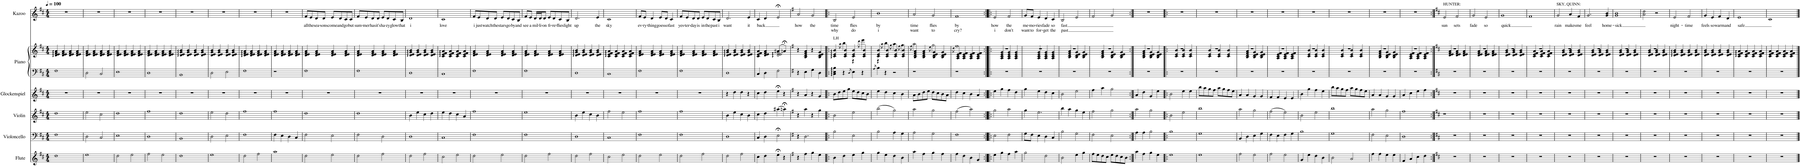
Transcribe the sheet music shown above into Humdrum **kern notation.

**kern	**kern	**kern	**kern	**kern	**kern	**kern	**text	**text
*part6	*part5	*part4	*part3	*part2	*part2	*part1	*part1	*part1
*staff7	*staff6	*staff5	*staff4	*staff3	*staff2	*staff1	*staff1	*staff1
*I"Flute	*I"Violoncello	*I"Violin	*I"Glockenspiel	*I"Piano	*	*I"Kazoo	*	*
*I'Fl.	*I'Vc.	*I'Vln.	*I'Glock.	*I'Pno.	*	*I'Kaz.	*	*
*clefG2	*clefF4	*clefG2	*clefG2	*clefF4	*clefG2	*clefG2	*	*
*	*	*	*Trd-14c-24	*	*	*	*	*
*k[f#c#]	*k[f#c#]	*k[f#c#]	*k[f#c#]	*k[f#c#]	*k[f#c#]	*k[f#c#]	*	*
*M4/4	*M4/4	*M4/4	*M4/4	*M4/4	*M4/4	*M4/4	*	*
*MM100	*MM100	*MM100	*MM100	*MM100	*MM100	*MM100	*	*
=1	=1	=1	=1	=1	=1	=1	=1	=1
1dd	1F#	1dd	1r	1F#	4d/:: 4e/:: 4f#/:: 4a/::	1r	.	.
.	.	.	.	.	4d/ 4e/ 4f#/ 4a/	.	.	.
.	.	.	.	.	4d/ 4e/ 4f#/ 4a/	.	.	.
.	.	.	.	.	4d/ 4e/ 4f#/ 4a/	.	.	.
=2	=2	=2	=2	=2	=2	=2	=2	=2
1ee	2D\	2ee\	1r	2D\	4d/ 4e/ 4f#/ 4a/	1r	.	.
.	.	.	.	.	4d/ 4e/ 4f#/ 4a/	.	.	.
.	2C#/	2cc#\	.	2C#/	4d/ 4e/ 4f#/ 4a/	.	.	.
.	.	.	.	.	4d/ 4e/ 4f#/ 4a/	.	.	.
=3	=3	=3	=3	=3	=3	=3	=3	=3
2dd\	1E	1dd	1r	1E	4d/ 4e/ 4f#/ 4a/	1r	.	.
.	.	.	.	.	4d/ 4e/ 4f#/ 4a/	.	.	.
2ee\	.	.	.	.	4d/ 4e/ 4f#/ 4a/	.	.	.
.	.	.	.	.	4d/ 4e/ 4f#/ 4a/	.	.	.
=4	=4	=4	=4	=4	=4	=4	=4	=4
2ff#\	1D	1ff#	1r	1D	4d/ 4e/ 4f#/ 4a/	1r	.	.
.	.	.	.	.	4d/ 4e/ 4f#/ 4a/	.	.	.
2ee\	.	.	.	.	4d/ 4e/ 4f#/ 4a/	.	.	.
.	.	.	.	.	4d/ 4e/ 4f#/ 4a/	.	.	.
=5	=5	=5	=5	=5	=5	=5	=5	=5
1dd	1BB	1dd	1r	1BB	4d/:: 4e/:: 4g/:: 4b/::	1r	.	.
.	.	.	.	.	4d/ 4e/ 4g/ 4b/	.	.	.
.	.	.	.	.	4d/ 4e/ 4g/ 4b/	.	.	.
.	.	.	.	.	4d/ 4e/ 4g/ 4b/	.	.	.
=6	=6	=6	=6	=6	=6	=6	=6	=6
1ee	2D\	2ee\	1r	2D\	4d/ 4e/ 4g/ 4b/	1r	.	.
.	.	.	.	.	4d/ 4e/ 4g/ 4b/	.	.	.
.	2E\	2dd\	.	2E\	4d/ 4e/ 4g/ 4b/	.	.	.
.	.	.	.	.	4d/ 4e/ 4g/ 4b/	.	.	.
=7	=7	=7	=7	=7	=7	=7	=7	=7
2dd\	1F#	1ff#	1r	1F#	4d/:: 4e/:: 4f#/:: 4a/::	1r	.	.
.	.	.	.	.	4d/ 4e/ 4f#/ 4a/	.	.	.
2ff#\	.	.	.	.	4d/ 4e/ 4f#/ 4a/	.	.	.
.	.	.	.	.	4d/ 4e/ 4f#/ 4a/	.	.	.
=8	=8	=8	=8	=8	=8	=8	=8	=8
1aa	4F#\	1ff#	1r	1r	4d/ 4e/ 4f#/ 4a/	1r	.	.
.	4E\	.	.	.	4d/ 4e/ 4f#/ 4a/	.	.	.
.	4D\	.	.	.	4d/ 4e/ 4f#/ 4a/	.	.	.
.	4C#/	.	.	.	4d/ 4e/ 4f#/ 4a/	.	.	.
=9	=9	=9	=9	=9	=9	=9	=9	=9
!	!	!	!	!	!	!	!LO:LY:b	!
2dd\	2F#\	1dd	1r	1F#	4d/ 4e/ 4f#/ 4a/	8f#/L	all	.
!	!	!	!	!	!	!	!LO:LY:b	!
.	.	.	.	.	.	8e/	the	.
!	!	!	!	!	!	!	!LO:LY:b	!
.	.	.	.	.	4d/ 4e/ 4f#/ 4a/	8d/	sea-	.
!	!	!	!	!	!	!	!LO:LY:b	!
.	.	.	.	.	.	8d/J	-sons	.
!	!	!	!	!	!	!	!LO:LY:b	!
2ee\	2E\	.	.	.	4d/ 4e/ 4f#/ 4a/	8e/L	come	.
!	!	!	!	!	!	!	!LO:LY:b	!
.	.	.	.	.	.	8d/	and	.
!	!	!	!	!	!	!	!LO:LY:b	!
.	.	.	.	.	4d/ 4e/ 4f#/ 4a/	8c#/	go	.
!	!	!	!	!	!	!	!LO:LY:b	!
.	.	.	.	.	.	8c#/J	but	.
=10	=10	=10	=10	=10	=10	=10	=10	=10
!	!	!	!	!	!	!	!LO:LY:b	!
2dd\	2F#\	1dd	1r	1F#	4d/ 4e/ 4f#/ 4a/	8f#/L	sum-	.
!	!	!	!	!	!	!	!LO:LY:b	!
.	.	.	.	.	.	8e/	-mer	.
!	!	!	!	!	!	!	!LO:LY:b	!
.	.	.	.	.	4d/ 4e/ 4f#/ 4a/	8d/	has	.
!	!	!	!	!	!	!	!LO:LY:b	!
.	.	.	.	.	.	8d/J	it's	.
!	!	!	!	!	!	!	!LO:LY:b	!
2ff#\	2D\	.	.	.	4d/ 4e/ 4f#/ 4a/	8e/L	ha-	.
!	!	!	!	!	!	!	!LO:LY:b	!
.	.	.	.	.	.	8d/	-zy	.
!	!	!	!	!	!	!	!LO:LY:b	!
.	.	.	.	.	4d/ 4e/ 4f#/ 4a/	8c#/	glow	.
!	!	!	!	!	!	!	!LO:LY:b	!
.	.	.	.	.	.	8B/J	that	.
=11	=11	=11	=11	=11	=11	=11	=11	=11
!	!	!	!	!	!	!	!LO:LY:b	!
2dd\	1D	4b\	1r	1D	4d/:: 4e/:: 4g/:: 4b/::	1d	i	.
.	.	4ee\	.	.	4d/ 4e/ 4g/ 4b/	.	.	.
2ff#\	.	4cc#\	.	.	4d/ 4e/ 4g/ 4b/	.	.	.
.	.	4dd\	.	.	4d/ 4e/ 4g/ 4b/	.	.	.
=12	=12	=12	=12	=12	=12	=12	=12	=12
!	!	!	!	!	!	!	!LO:LY:b	!
2cc#\	1C#	4ee\	1r	1C#	4c#/:: 4e/:: 4f#/:: 4a/::	1c#	love	.
.	.	4dd\	.	.	4c#/ 4e/ 4f#/ 4a/	.	.	.
2ee\	.	4cc#\	.	.	4c#/ 4e/ 4f#/ 4a/	.	.	.
.	.	4a/	.	.	4c#/ 4e/ 4f#/ 4a/	.	.	.
=13	=13	=13	=13	=13	=13	=13	=13	=13
!	!	!	!	!	!	!	!LO:LY:b	!
2dd\	1F#	1ff#	1r	1F#	4d/ 4e/ 4f#/ 4a/	8f#/L	i	.
!	!	!	!	!	!	!	!LO:LY:b	!
.	.	.	.	.	.	8e/	just	.
!	!	!	!	!	!	!	!LO:LY:b	!
.	.	.	.	.	4d/ 4e/ 4f#/ 4a/	8d/	watch	.
!	!	!	!	!	!	!	!LO:LY:b	!
.	.	.	.	.	.	8d/J	the	.
!	!	!	!	!	!	!	!LO:LY:b	!
2ee\	.	.	.	.	4d/ 4e/ 4f#/ 4a/	8e/L	stars	.
!	!	!	!	!	!	!	!LO:LY:b	!
.	.	.	.	.	.	8d/	go	.
!	!	!	!	!	!	!	!LO:LY:b	!
.	.	.	.	.	4d/ 4e/ 4f#/ 4a/	8c#/	by	.
!	!	!	!	!	!	!	!LO:LY:b	!
.	.	.	.	.	.	8B/J	and	.
=14	=14	=14	=14	=14	=14	=14	=14	=14
!	!	!	!	!	!	!	!LO:LY:b	!
2dd\	1F#	1ee	1r	1F#	4d/ 4e/ 4f#/ 4a/	8f#/L	see	.
!	!	!	!	!	!	!	!LO:LY:b	!
.	.	.	.	.	.	8e/J	a	.
!	!	!	!	!	!	!	!LO:LY:b	!
.	.	.	.	.	4d/ 4e/ 4f#/ 4a/	16d/LL	mil-	.
!	!	!	!	!	!	!	!LO:LY:b	!
.	.	.	.	.	.	16d/J	-li-	.
!	!	!	!	!	!	!	!LO:LY:b	!
.	.	.	.	.	.	8d/J	-on	.
!	!	!	!	!	!	!	!LO:LY:b	!
2ff#\	.	.	.	.	4d/ 4e/ 4f#/ 4a/	8e/L	fi-	.
!	!	!	!	!	!	!	!LO:LY:b	!
.	.	.	.	.	.	8d/	-re-	.
!	!	!	!	!	!	!	!LO:LY:b	!
.	.	.	.	.	4d/ 4e/ 4f#/ 4a/	8c#/	-flies	.
!	!	!	!	!	!	!	!LO:LY:b	!
.	.	.	.	.	.	8B/J	light	.
=15	=15	=15	=15	=15	=15	=15	=15	=15
!	!	!	!	!	!	!	!LO:LY:b	!
2dd\	1D	4b\	1r	1D	4d/:: 4e/:: 4g/:: 4b/::	2.d/	up	.
.	.	4ee\	.	.	4d/ 4e/ 4g/ 4b/	.	.	.
2ff#\	.	4cc#\	.	.	4d/ 4e/ 4g/ 4b/	.	.	.
!	!	!	!	!	!	!	!LO:LY:b	!
.	.	4b\	.	.	4d/ 4e/ 4g/ 4b/	4e/	the	.
=16	=16	=16	=16	=16	=16	=16	=16	=16
!	!	!	!	!	!	!	!LO:LY:b	!
2cc#\	1C#	2ff#\	1r	1C#	4c#/:: 4e/:: 4f#/:: 4a/::	1c#	sky	.
.	.	.	.	.	4c#/ 4e/ 4f#/ 4a/	.	.	.
2ee\	.	2ee\	.	.	4c#/ 4e/ 4f#/ 4a/	.	.	.
.	.	.	.	.	4c#/ 4e/ 4f#/ 4a/	.	.	.
=17	=17	=17	=17	=17	=17	=17	=17	=17
!	!	!	!	!	!	!	!LO:LY:b	!
2dd\	1F#	1ff#	1r	1F#	4d/ 4e/ 4f#/ 4a/	8f#/L	ev-	.
!	!	!	!	!	!	!	!LO:LY:b	!
.	.	.	.	.	.	8e/J	-ry-	.
!	!	!	!	!	!	!	!LO:LY:b	!
.	.	.	.	.	4d/ 4e/ 4f#/ 4a/	4d/	-thing	.
!	!	!	!	!	!	!	!LO:LY:b	!
2ee\	.	.	.	.	4d/ 4e/ 4f#/ 4a/	8e/L	goes	.
!	!	!	!	!	!	!	!LO:LY:b	!
.	.	.	.	.	.	8d/J	so	.
!	!	!	!	!	!	!	!LO:LY:b	!
.	.	.	.	.	4d/ 4e/ 4f#/ 4a/	4c#/	fast	.
=18	=18	=18	=18	=18	=18	=18	=18	=18
!	!	!	!	!	!	!	!LO:LY:b	!
2dd\	1F#	1ff#	1r	1F#	4d/ 4e/ 4f#/ 4a/	8f#/L	yes-	.
!	!	!	!	!	!	!	!LO:LY:b	!
.	.	.	.	.	.	8e/	-ter-	.
!	!	!	!	!	!	!	!LO:LY:b	!
.	.	.	.	.	4d/ 4e/ 4f#/ 4a/	8d/	-day	.
!	!	!	!	!	!	!	!LO:LY:b	!
.	.	.	.	.	.	8d/J	is	.
!	!	!	!	!	!	!	!LO:LY:b	!
2ff#\	.	.	.	.	4d/ 4e/ 4f#/ 4a/	8e/L	in	.
!	!	!	!	!	!	!	!LO:LY:b	!
.	.	.	.	.	.	8d/	the	.
!	!	!	!	!	!	!	!LO:LY:b	!
.	.	.	.	.	4d/ 4e/ 4f#/ 4a/	8c#/	past	.
!	!	!	!	!	!	!	!LO:LY:b	!
.	.	.	.	.	.	8B/J	i	.
=19	=19	=19	=19	=19	=19	=19	=19	=19
!	!	!	!	!	!	!	!LO:LY:b	!
2dd\	1D	4b\	4r	1D	4d/:: 4e/:: 4g/:: 4b/::	2.d/	want	.
.	.	4ee\	4dd\	.	4d/ 4e/ 4g/ 4b/	.	.	.
2ff#\	.	4cc#\	4dd\	.	4d/ 4e/ 4g/ 4b/	.	.	.
!	!	!	!	!	!	!	!LO:LY:b	!
.	.	4b\	4r	.	4d/ 4e/ 4g/ 4b/	4e/	it	.
=20	=20	=20	=20	=20	=20	=20	=20	=20
*	*	*	*	*	*^	*	*	*
!	!	!	!	!	!	!	!	!LO:LY:b	!
4cc#\	4C#/	4cc#\	4cc#\	4C#/	4c#/ 4e/ 4f#/ 4a/	2ryy	4c#/	back	.
4dd\	4D\	4dd\	4dd\	4D\	4d/ 4e/ 4f#/ 4a/	.	4d/	.	.
4ee;<\	2E;<\	(4aa#X\	4ee;<\	2F#\	2d/:: 2e/:: 2f#/::	(>4a#X/	2e;</	.	.
4r	.	4aan;<\)	4r	.	.	4an;</)	.	.	.
*	*	*	*	*	*v	*v	*	*	*
=21	=21	=21	=21	=21	=21	=21	=21	=21
*k[f#]	*k[f#]	*k[f#]	*k[f#]	*k[f#]	*k[f#]	*k[f#]	*	*
*	*	*	*	*	*^	*	*	*
!	!	!	!	!	!	!	!	!LO:LY:b	!
*	*	*	*	*	*v	*v	*	*	*
4r	4r	4r	4r	4r	4r	2a/	how	.
4ff#\	2.D\	4aa\	4a/	4E\	4B/ 4d/ 4f#/ 4a/	.	.	.
!	!	!	!	!	!	!	!LO:LY:b	!
4gg\	.	4r	4r	4G\	4r	2g/	the	.
4ee\	.	4gg\	4g/	4D\	4B/ 4d/ 4e/ 4g/	.	.	.
=22!|:	=22!|:	=22!|:	=22!|:	=22!|:	=22!|:	=22!|:	=22!|:	=22!|:
*	*	*	*	*	*^	*	*	*
!	!	!	!	!	!LO:TX:a:t=LH	!	!	!	!
!	!	!	!	!	!	!	!	!LO:LY:b	!LO:LY:b
4b\	2B\	2b\	8b\L	4C\: 4E\: 4B\:	4c/:: 4e/:: 4b/::	4ryy	2B/	time	why
.	.	.	8dd\	.	.	.	.	.	.
.	.	.	.	.	.	8qaa\	.	.	.
4dd\	.	.	8ee\	4r	4c/ 4e/ 4b/	4bb\	.	.	.
.	.	.	8gg\J	.	.	.	.	.	.
.	.	.	.	8qD/	.	.	.	.	.
!	!	!	!	!	!	!	!	!LO:LY:b	!LO:LY:b
4ee\	2E\	2ee\	8ee\L	4E\	4c/ 4e/ 4b/	4r	2e/	flies	do
.	.	.	8dd\	.	.	.	.	.	.
.	.	.	.	.	.	8qddd\	.	.	.
4gg\	.	.	8cc\	4r	4c/ 4e/ 4b/	4eee\	.	.	.
.	.	.	8b\J	.	.	.	.	.	.
=23	=23	=23	=23	=23	=23	=23	=23	=23	=23
.	.	.	.	8qA/	.	.	.	.	.
!	!	!	!	!	!	!	!	!LO:LY:b	!LO:LY:b
4gg\	2B\	(2bb\	4ee\	4B\	4c/ 4e/ 4b/	4r	1b	by	i
.	.	.	.	.	.	8qaa\	.	.	.
4ee\	.	.	4dd\	4r	4c/ 4e/ 4b/	4bb\	.	.	.
.	.	.	.	.	.	8qgg\	.	.	.
4dd\	4A\	2gg\)	4cc\	2r	4c/ 4e/ 4b/	4aa\	.	.	.
.	.	.	.	.	.	8qff#\	.	.	.
4b\	4G\	.	4b\	.	4c/ 4e/ 4b/	4gg\	.	.	.
=24	=24	=24	=24	=24	=24	=24	=24	=24	=24
.	.	.	.	.	.	8qff#\	.	.	.
!	!	!	!	!	!	!	!	!LO:LY:b	!LO:LY:b
4aa\	2A\	2aa\	8a\L	1r	4B/ 4d/ 4f#/ 4a/	2aa\	2a/	time	want
.	.	.	8b\	.	.	.	.	.	.
4ff#\	.	.	8dd\	.	4B/ 4d/ 4f#/ 4a/	.	.	.	.
.	.	.	8ee\J	.	.	.	.	.	.
.	.	.	.	.	.	8qee\	.	.	.
!	!	!	!	!	!	!	!	!LO:LY:b	!LO:LY:b
4gg\	2G\	2gg\	8dd\L	.	4B/ 4d/ 4e/ 4g/	2gg\	2g/	flies	to
.	.	.	8cc\	.	.	.	.	.	.
4ff#\	.	.	8b\	.	4B/ 4d/ 4e/ 4g/	.	.	.	.
.	.	.	8a\J	.	.	.	.	.	.
=25	=25	=25	=25	=25	=25	=25	=25	=25	=25
.	.	.	.	.	.	8qdd\	.	.	.
!	!	!	!	!	!	!	!	!LO:LY:b	!LO:LY:b
4ff#\	1F#	(2ff#\	4dd\	1r	4A/ 4c/ 4e/ 4f#/	1ff#	1f#	by	cry?
4dd\	.	.	4cc\	.	4A/ 4c/ 4e/ 4f#/	.	.	.	.
4b\	.	2aa\)	4b\	.	4A/ 4c/ 4e/ 4f#/	.	.	.	.
4g/	.	.	4a/	.	4A/ 4c/ 4e/ 4f#/	.	.	.	.
*	*	*	*	*	*v	*v	*	*	*
=26:|!|:	=26:|!|:	=26:|!|:	=26:|!|:	=26:|!|:	=26:|!|:	=26:|!|:	=26:|!|:	=26:|!|:
!	!	!	!	!	!	!	!LO:LY:b	!LO:LY:b
4ee\	2E\	2gg\	4ee\	1r	1r	2e/	how	i
4gg\	.	.	4gg\	.	.	.	.	.
!	!	!	!	!	!	!	!LO:LY:b	!LO:LY:b
4ff#\	2F#\	2aa\	4ff#\	.	.	2f#/	the	don't
4aa\	.	.	4dd\	.	.	.	.	.
2.ryy	2.ryy	2.ryy	2.ryy	2.ryy	4A/ 4c/ 4e/ 4g/	2.ryy	.	.
.	.	.	.	.	4A/ 4c/ 4e/ 4g/	.	.	.
.	.	.	.	.	4A/ 4c/ 4e/ 4g/	.	.	.
=27	=27	=27	=27	=27	=27	=27	=27	=27
!	!	!	!	!	!	!	!LO:LY:b	!LO:LY:b
2gg\	8G\L	4gg\	4gg\	1r	1r	8g/L	me-	want
!	!	!	!	!	!	!	!LO:LY:b	!LO:LY:b
.	8F#\J	.	.	.	.	8f#/J	-mo-	to
!	!	!	!	!	!	!	!LO:LY:b	!LO:LY:b
.	4E\	2.ee\	4ee\	.	.	4e/	-ries	for-
!	!	!	!	!	!	!	!LO:LY:b	!LO:LY:b
2dd\	4D\	.	4dd\	.	.	4d/	fade	-get
!	!	!	!	!	!	!	!LO:LY:b	!LO:LY:b
.	4C/	.	4cc\	.	.	4c/	so	the
2.ryy	2.ryy	2.ryy	2.ryy	2.ryy	4A/ 4c/ 4e/ 4g/	2.ryy	.	.
.	.	.	.	.	4A/ 4c/ 4e/ 4g/	.	.	.
.	.	.	.	.	4A/ 4c/ 4e/ 4g/	.	.	.
=28	=28	=28	=28	=28	=28	=28	=28	=28
!	!	!	!	!	!	!	!LO:LY:b	!LO:LY:b
2b\	2B\	4bb\	2b\	1r	1r	2B/	fast	past
.	.	4aa\	.	.	.	.	.	.
4ee\	2G\	4gg\	2ee\	.	.	2e/	.	.
4gg\	.	4ee\	.	.	.	.	.	.
2.ryy	2.ryy	2.ryy	2.ryy	2.ryy	4B/ 4d/ 4f#/ 4a/	2.ryy	.	.
.	.	.	.	.	4B/ 4d/ 4e/ 4g/	.	.	.
.	.	.	.	.	4B/ 4d/ 4e/ 4g/	.	.	.
=29	=29	=29	=29	=29	=29	=29	=29	=29
8ff#\L	2F#\	2ff#\	4ff#\	1r	1r	2f#/	.	.
8ee\	.	.	.	.	.	.	.	.
8dd\	.	.	4aa\	.	.	.	.	.
8cc\J	.	.	.	.	.	.	.	.
8ee\L	2E\	2gg\	2gg\	.	.	2g/	.	.
8dd\	.	.	.	.	.	.	.	.
8cc\	.	.	.	.	.	.	.	.
8b\J	.	.	.	.	.	.	.	.
2.ryy	2.ryy	2.ryy	2.ryy	2.ryy	4B/ 4d/ 4f#/ 4a/	2.ryy	.	.
.	.	.	.	.	4B/ 4d/ 4e/ 4g/	.	.	.
.	.	.	.	.	4B/ 4d/ 4e/ 4g/	.	.	.
=30:|!	=30:|!	=30:|!	=30:|!	=30:|!	=30:|!	=30:|!	=30:|!	=30:|!
4aa\	4A\	2aa\	4a/	1r	1r	1r	.	.
4ff#\	4A\	.	4dd\	.	.	.	.	.
4gg\	2B\	2gg\	4g/	.	.	.	.	.
4ee\	.	.	4ee\	.	.	.	.	.
2.ryy	2.ryy	2.ryy	2.ryy	2.ryy	4B/ 4d/ 4f#/ 4a/	2.ryy	.	.
.	.	.	.	.	4B/ 4d/ 4e/ 4g/	.	.	.
.	.	.	.	.	4B/ 4d/ 4e/ 4g/	.	.	.
=31!|:	=31!|:	=31!|:	=31!|:	=31!|:	=31!|:	=31!|:	=31!|:	=31!|:
1ee	1B	2b\	2b\	1r	1r	1r	.	.
.	.	2ee\	4ee\	.	.	.	.	.
.	.	.	4ee\	.	.	.	.	.
2.ryy	2.ryy	2.ryy	2.ryy	2.ryy	4c/ 4e/ 4b/	2.ryy	.	.
.	.	.	.	.	4c/ 4e/ 4b/	.	.	.
.	.	.	.	.	4c/ 4e/ 4b/	.	.	.
=32	=32	=32	=32	=32	=32	=32	=32	=32
1ee	1G	1bb	8bb\L	1r	1r	1r	.	.
.	.	.	8aa\	.	.	.	.	.
.	.	.	8gg\	.	.	.	.	.
.	.	.	8ff#\J	.	.	.	.	.
.	.	.	8aa\L	.	.	.	.	.
.	.	.	8gg\	.	.	.	.	.
.	.	.	8ff#\	.	.	.	.	.
.	.	.	8ee\J	.	.	.	.	.
2.ryy	2.ryy	2.ryy	2.ryy	2.ryy	4c/ 4e/ 4b/	2.ryy	.	.
.	.	.	.	.	4c/ 4e/ 4b/	.	.	.
.	.	.	.	.	4c/ 4e/ 4b/	.	.	.
=33	=33	=33	=33	=33	=33	=33	=33	=33
2ff#\	4BB/	2aa\	4a/	1r	1r	1r	.	.
.	4D\	.	4a/	.	.	.	.	.
2ee\	4E\	2gg\	4g/	.	.	.	.	.
.	4G\	.	4g/	.	.	.	.	.
2.ryy	2.ryy	2.ryy	2.ryy	2.ryy	4B/ 4d/ 4f#/ 4a/	2.ryy	.	.
.	.	.	.	.	4B/ 4d/ 4e/ 4g/	.	.	.
.	.	.	.	.	4B/ 4d/ 4e/ 4g/	.	.	.
=34	=34	=34	=34	=34	=34	=34	=34	=34
2ff#\	4F#\	(2ff#\	4f#/	1r	1r	1r	.	.
.	4E\	.	4f#/	.	.	.	.	.
2ee\	4F#\	2ee\)	4e/	.	.	.	.	.
.	4G\	.	4e/	.	.	.	.	.
2.ryy	2.ryy	2.ryy	2.ryy	2.ryy	4A/ 4c/ 4e/ 4f#/	2.ryy	.	.
.	.	.	.	.	4A/ 4c/ 4e/ 4f#/	.	.	.
.	.	.	.	.	4A/ 4c/ 4e/ 4f#/	.	.	.
=35	=35	=35	=35	=35	=35	=35	=35	=35
4g/	1B	2b\	4b\	1r	1r	1r	.	.
4ee\	.	.	4gg\	.	.	.	.	.
4dd\	.	2ee\	4ff#\	.	.	.	.	.
4b\	.	.	4ee\	.	.	.	.	.
2.ryy	2.ryy	2.ryy	2.ryy	2.ryy	4c/ 4e/ 4b/	2.ryy	.	.
.	.	.	.	.	4c/ 4e/ 4b/	.	.	.
.	.	.	.	.	4c/ 4e/ 4b/	.	.	.
=36	=36	=36	=36	=36	=36	=36	=36	=36
2b\	1G	1bb	8bb\L	1r	1r	1r	.	.
.	.	.	8aa\	.	.	.	.	.
.	.	.	8gg\	.	.	.	.	.
.	.	.	8ff#\J	.	.	.	.	.
2a/	.	.	8aa\L	.	.	.	.	.
.	.	.	8gg\	.	.	.	.	.
.	.	.	8ff#\	.	.	.	.	.
.	.	.	8ee\J	.	.	.	.	.
2.ryy	2.ryy	2.ryy	2.ryy	2.ryy	4c/ 4e/ 4b/	2.ryy	.	.
.	.	.	.	.	4c/ 4e/ 4b/	.	.	.
.	.	.	.	.	4c/ 4e/ 4b/	.	.	.
=37	=37	=37	=37	=37	=37	=37	=37	=37
4ff#\	2F#\	2aa\	4a/	1r	1r	1r	.	.
4ff#\	.	.	4a/	.	.	.	.	.
4ee\	2E\	2gg\	4g/	.	.	.	.	.
4ee\	.	.	4g/	.	.	.	.	.
2.ryy	2.ryy	2.ryy	2.ryy	2.ryy	4B/ 4d/ 4f#/ 4a/	2.ryy	.	.
.	.	.	.	.	4B/ 4d/ 4e/ 4g/	.	.	.
.	.	.	.	.	4B/ 4d/ 4e/ 4g/	.	.	.
=38	=38	=38	=38	=38	=38	=38	=38	=38
4f#/	1D	1ff#	4a/	1r	1r	1r	.	.
4a/	.	.	4cc\	.	.	.	.	.
4cc\	.	.	4ee\	.	.	.	.	.
4dd\	.	.	4ff#\	.	.	.	.	.
2.ryy	2.ryy	2.ryy	2.ryy	2.ryy	4A/ 4c/ 4e/ 4f#/	2.ryy	.	.
.	.	.	.	.	4A/ 4c/ 4e/ 4f#/	.	.	.
.	.	.	.	.	4A/ 4c/ 4e/ 4f#/	.	.	.
=39:|!	=39:|!	=39:|!	=39:|!	=39:|!	=39:|!	=39:|!	=39:|!	=39:|!
*k[f#c#]	*k[f#c#]	*k[f#c#]	*k[f#c#]	*k[f#c#]	*k[f#c#]	*k[f#c#]	*	*
!	!	!	!	!	!	!LO:TX:a:t=HUNTER&colon;	!	!
!	!	!	!	!	!	!	!LO:LY:b	!
1r	1r	1r	1r	1r	1r	2e/	sun	.
!	!	!	!	!	!	!	!LO:LY:b	!
.	.	.	.	.	.	2f#/	sets	.
2.ryy	2.ryy	2.ryy	2.ryy	2.ryy	4d/ 4e/ 4f#/ 4a/	2.ryy	.	.
.	.	.	.	.	4d/ 4e/ 4f#/ 4a/	.	.	.
.	.	.	.	.	4d/ 4e/ 4f#/ 4a/	.	.	.
=40	=40	=40	=40	=40	=40	=40	=40	=40
!	!	!	!	!	!	!	!LO:LY:b	!
1r	1r	1r	1r	1r	1r	2g/	fade	.
!	!	!	!	!	!	!	!LO:LY:b	!
.	.	.	.	.	.	2e/	so	.
2.ryy	2.ryy	2.ryy	2.ryy	2.ryy	4d/ 4e/ 4f#/ 4a/	2.ryy	.	.
.	.	.	.	.	4d/ 4e/ 4f#/ 4a/	.	.	.
.	.	.	.	.	4d/ 4e/ 4f#/ 4a/	.	.	.
=41	=41	=41	=41	=41	=41	=41	=41	=41
!	!	!	!	!	!	!	!LO:LY:b	!
1r	1r	1r	1r	1r	1r	1g	quick	.
2.ryy	2.ryy	2.ryy	2.ryy	2.ryy	4d/ 4e/ 4g/ 4b/	2.ryy	.	.
.	.	.	.	.	4d/ 4e/ 4g/ 4b/	.	.	.
.	.	.	.	.	4d/ 4e/ 4g/ 4b/	.	.	.
=42	=42	=42	=42	=42	=42	=42	=42	=42
1r	1r	1r	1r	1r	1r	1f#	.	.
2.ryy	2.ryy	2.ryy	2.ryy	2.ryy	4c#/ 4e/ 4f#/ 4a/	2.ryy	.	.
.	.	.	.	.	4c#/ 4e/ 4f#/ 4a/	.	.	.
.	.	.	.	.	4c#/ 4e/ 4f#/ 4a/	.	.	.
=43	=43	=43	=43	=43	=43	=43	=43	=43
!	!	!	!	!	!	!LO:TX:a:t=SKY, QUINN&colon;	!	!
!	!	!	!	!	!	!	!LO:LY:b	!
1r	1r	1r	1r	1r	1r	2g/	rain	.
!	!	!	!	!	!	!	!LO:LY:b	!
.	.	.	.	.	.	4a/	makes	.
!	!	!	!	!	!	!	!LO:LY:b	!
.	.	.	.	.	.	4f#/	me	.
2.ryy	2.ryy	2.ryy	2.ryy	2.ryy	4d/ 4e/ 4g/ 4b/	2.ryy	.	.
.	.	.	.	.	4d/ 4e/ 4g/ 4b/	.	.	.
.	.	.	.	.	4d/ 4e/ 4g/ 4b/	.	.	.
=44	=44	=44	=44	=44	=44	=44	=44	=44
!	!	!	!	!	!	!	!LO:LY:b	!
1r	1r	1r	1r	1r	1r	2.g/	feel	.
!	!	!	!	!	!	!	!LO:LY:b	!
.	.	.	.	.	.	4g/ 4b/	home-	.
2.ryy	2.ryy	2.ryy	2.ryy	2.ryy	4d/ 4e/ 4g/ 4b/	2.ryy	.	.
.	.	.	.	.	4d/ 4e/ 4g/ 4b/	.	.	.
.	.	.	.	.	4d/ 4e/ 4g/ 4b/	.	.	.
=45	=45	=45	=45	=45	=45	=45	=45	=45
!	!	!	!	!	!	!	!LO:LY:b	!
1r	1r	1r	1r	1r	1r	1g 1b	-sick	.
2.ryy	2.ryy	2.ryy	2.ryy	2.ryy	4d/ 4e/ 4g/ 4b/	2.ryy	.	.
.	.	.	.	.	4d/ 4e/ 4g/ 4b/	.	.	.
.	.	.	.	.	4d/ 4e/ 4g/ 4b/	.	.	.
=46	=46	=46	=46	=46	=46	=46	=46	=46
1r	1r	1r	1r	1r	1r	2a\ 2dd\	.	.
.	.	.	.	.	.	2r	.	.
2.ryy	2.ryy	2.ryy	2.ryy	2.ryy	4d/ 4e/ 4g/ 4b/	2.ryy	.	.
.	.	.	.	.	4d/ 4e/ 4g/ 4b/	.	.	.
.	.	.	.	.	4d/ 4e/ 4g/ 4b/	.	.	.
=47	=47	=47	=47	=47	=47	=47	=47	=47
!	!	!	!	!	!	!	!LO:LY:b	!
1r	1r	1r	1r	1r	4d/:: 4e/:: 4g/:: 4b/::	2e/	night-	.
.	.	.	.	.	4d/ 4e/ 4g/ 4b/	.	.	.
!	!	!	!	!	!	!	!LO:LY:b	!
.	.	.	.	.	4d/ 4e/ 4g/ 4b/	2f#/	-time	.
.	.	.	.	.	4d/ 4e/ 4g/ 4b/	.	.	.
=48	=48	=48	=48	=48	=48	=48	=48	=48
!	!	!	!	!	!	!	!LO:LY:b	!
1r	1r	1r	1r	1r	4d/ 4e/ 4g/ 4b/	4g/	feels	.
!	!	!	!	!	!	!	!LO:LY:b	!
.	.	.	.	.	4d/ 4e/ 4g/ 4b/	4e/	so	.
!	!	!	!	!	!	!	!LO:LY:b	!
.	.	.	.	.	4d/ 4e/ 4g/ 4b/	4f#/	warm	.
!	!	!	!	!	!	!	!LO:LY:b	!
.	.	.	.	.	4d/ 4e/ 4g/ 4b/	4d/	and	.
=49	=49	=49	=49	=49	=49	=49	=49	=49
!	!	!	!	!	!	!	!LO:LY:b	!
1r	1r	1r	1r	1r	4c#/:: 4e/:: 4f#/:: 4a/::	1e	safe	.
.	.	.	.	.	4c#/ 4e/ 4f#/ 4a/	.	.	.
.	.	.	.	.	4c#/ 4e/ 4f#/ 4a/	.	.	.
.	.	.	.	.	4c#/ 4e/ 4f#/ 4a/	.	.	.
=50	=50	=50	=50	=50	=50	=50	=50	=50
1r	1r	1r	1r	1r	4c#/ 4e/ 4f#/ 4a/	1c#	.	.
.	.	.	.	.	4c#/ 4e/ 4f#/ 4a/	.	.	.
.	.	.	.	.	4c#/ 4e/ 4f#/ 4a/	.	.	.
.	.	.	.	.	4c#/ 4e/ 4f#/ 4a/	.	.	.
==	==	==	==	==	==	==	==	==
*-	*-	*-	*-	*-	*-	*-	*-	*-
